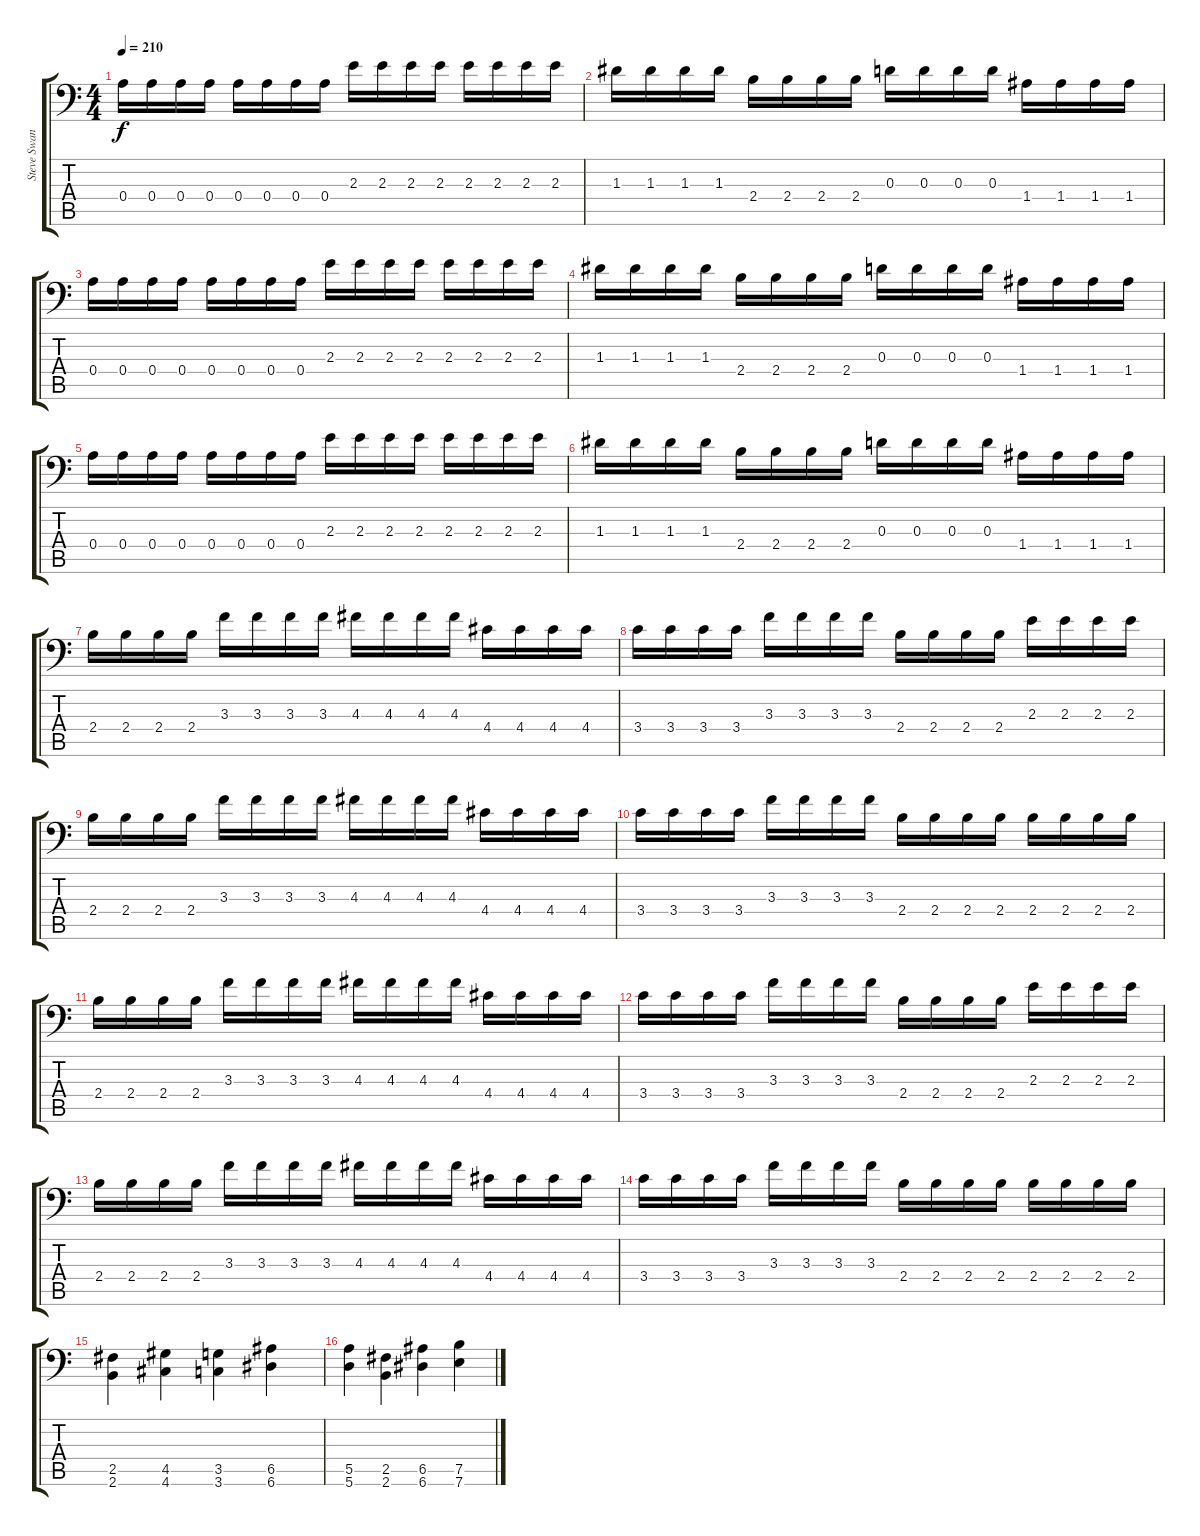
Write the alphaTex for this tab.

\track ("Steve Swanson (Guitar)" "Steve Swan") {instrument distortionguitar}
\staff {score tabs}
\tuning (B3 Gb3 D3 A2 E2 A1) {hide}
\ts (4 4)
\tempo 210
\clef f4
\ks c
0.4.16{dy f} 0.4.16 0.4.16 0.4.16 0.4.16 0.4.16 0.4.16 0.4.16 2.3.16 2.3.16 2.3.16 2.3.16 2.3.16 2.3.16 2.3.16 2.3.16 |
1.3.16 1.3.16 1.3.16 1.3.16 2.4.16 2.4.16 2.4.16 2.4.16 0.3.16 0.3.16 0.3.16 0.3.16 1.4.16 1.4.16 1.4.16 1.4.16 |
0.4.16 0.4.16 0.4.16 0.4.16 0.4.16 0.4.16 0.4.16 0.4.16 2.3.16 2.3.16 2.3.16 2.3.16 2.3.16 2.3.16 2.3.16 2.3.16 |
1.3.16 1.3.16 1.3.16 1.3.16 2.4.16 2.4.16 2.4.16 2.4.16 0.3.16 0.3.16 0.3.16 0.3.16 1.4.16 1.4.16 1.4.16 1.4.16 |
0.4.16 0.4.16 0.4.16 0.4.16 0.4.16 0.4.16 0.4.16 0.4.16 2.3.16 2.3.16 2.3.16 2.3.16 2.3.16 2.3.16 2.3.16 2.3.16 |
1.3.16 1.3.16 1.3.16 1.3.16 2.4.16 2.4.16 2.4.16 2.4.16 0.3.16 0.3.16 0.3.16 0.3.16 1.4.16 1.4.16 1.4.16 1.4.16 |
2.4.16 2.4.16 2.4.16 2.4.16 3.3.16 3.3.16 3.3.16 3.3.16 4.3.16 4.3.16 4.3.16 4.3.16 4.4.16 4.4.16 4.4.16 4.4.16 |
3.4.16 3.4.16 3.4.16 3.4.16 3.3.16 3.3.16 3.3.16 3.3.16 2.4.16 2.4.16 2.4.16 2.4.16 2.3.16 2.3.16 2.3.16 2.3.16 |
2.4.16 2.4.16 2.4.16 2.4.16 3.3.16 3.3.16 3.3.16 3.3.16 4.3.16 4.3.16 4.3.16 4.3.16 4.4.16 4.4.16 4.4.16 4.4.16 |
3.4.16 3.4.16 3.4.16 3.4.16 3.3.16 3.3.16 3.3.16 3.3.16 2.4.16 2.4.16 2.4.16 2.4.16 2.4.16 2.4.16 2.4.16 2.4.16 |
2.4.16 2.4.16 2.4.16 2.4.16 3.3.16 3.3.16 3.3.16 3.3.16 4.3.16 4.3.16 4.3.16 4.3.16 4.4.16 4.4.16 4.4.16 4.4.16 |
3.4.16 3.4.16 3.4.16 3.4.16 3.3.16 3.3.16 3.3.16 3.3.16 2.4.16 2.4.16 2.4.16 2.4.16 2.3.16 2.3.16 2.3.16 2.3.16 |
2.4.16 2.4.16 2.4.16 2.4.16 3.3.16 3.3.16 3.3.16 3.3.16 4.3.16 4.3.16 4.3.16 4.3.16 4.4.16 4.4.16 4.4.16 4.4.16 |
3.4.16 3.4.16 3.4.16 3.4.16 3.3.16 3.3.16 3.3.16 3.3.16 2.4.16 2.4.16 2.4.16 2.4.16 2.4.16 2.4.16 2.4.16 2.4.16 |
(2.5 2.6).4 (4.5 4.6).4 (3.5 3.6).4 (6.5 6.6).4 |
(5.5 5.6).4 (2.5 2.6).4 (6.5 6.6).4 (7.5 7.6).4
